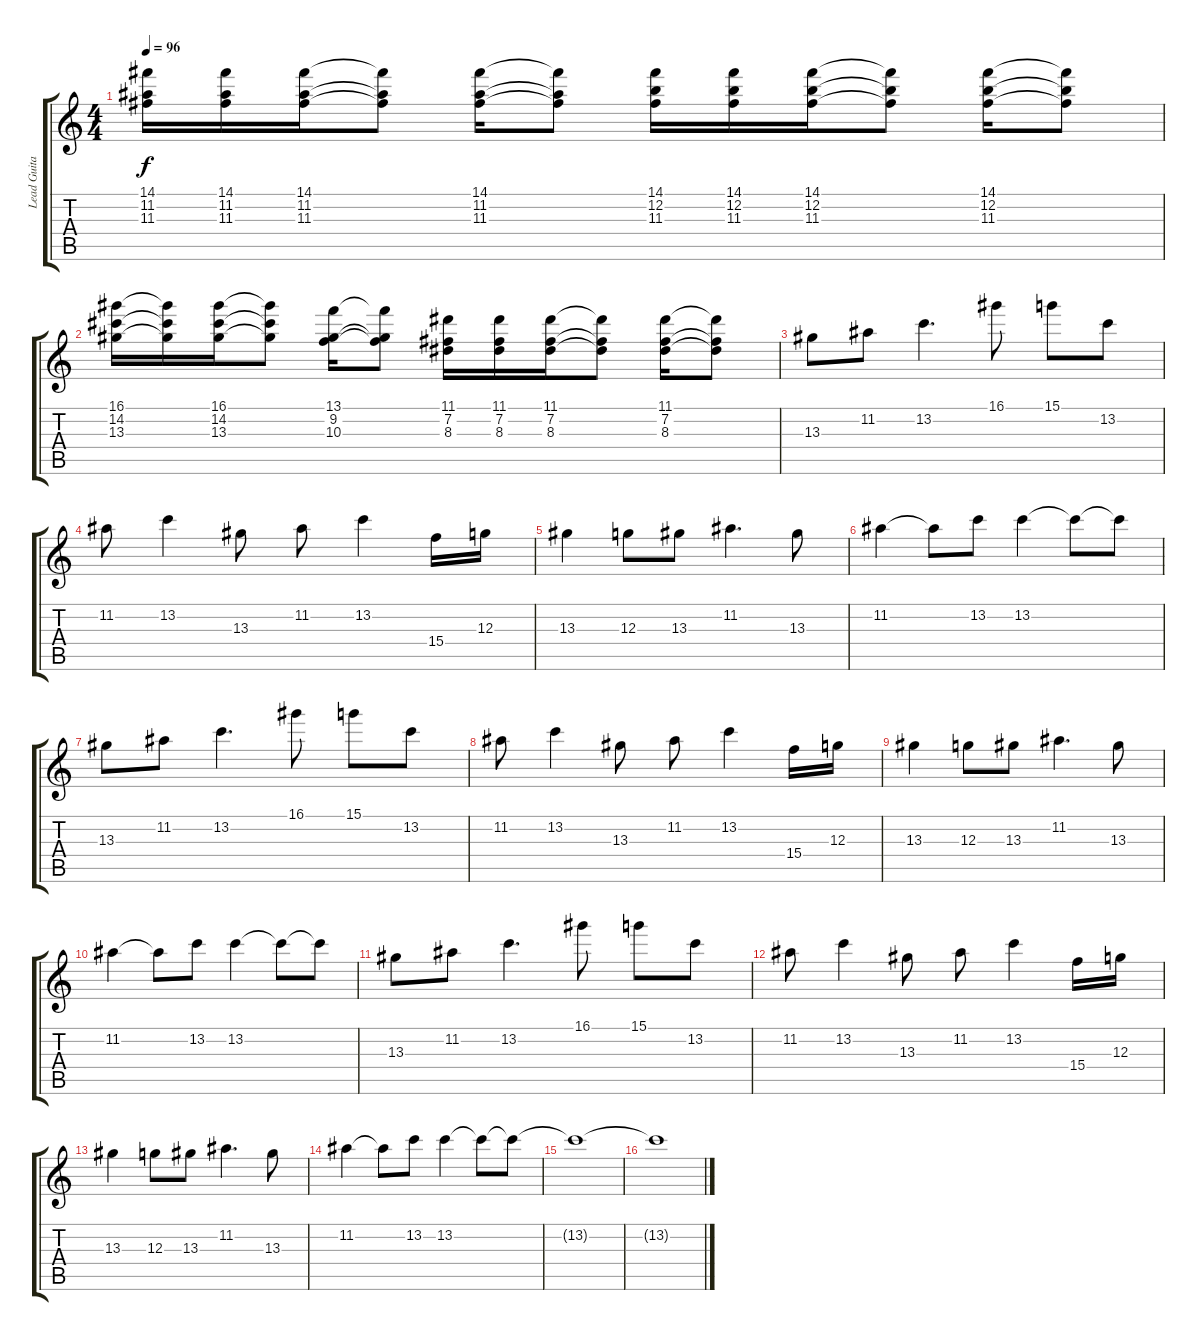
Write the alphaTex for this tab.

\track ("Lead Guitar" "Lead Guita") {instrument overdrivenguitar}
\staff {score tabs}
\tuning (E4 B3 G3 D3 A2 E2) {hide}
\ts (4 4)
\tempo 96
\clef g2
\ks c
(14.1 11.2 11.3).16{dy f} (14.1 11.2 11.3).16 (14.1 11.2 11.3).16 (14.1{t} 11.2{t} 11.3{t}).8 (14.1 11.2 11.3).16 (14.1{t} 11.2{t} 11.3{t}).8 (14.1 12.2 11.3).16 (14.1 12.2 11.3).16 (14.1 12.2 11.3).16 (14.1{t} 12.2{t} 11.3{t}).8 (14.1 12.2 11.3).16 (14.1{t} 12.2{t} 11.3{t}).8 |
(16.1 14.2 13.3).16 (16.1{t} 14.2{t} 13.3{t}).16 (16.1 14.2 13.3).16 (16.1{t} 14.2{t} 13.3{t}).8 (13.1 9.2 10.3).16 (13.1{t} 9.2{t} 10.3{t}).8 (11.1 7.2 8.3).16 (11.1 7.2 8.3).16 (11.1 7.2 8.3).16 (11.1{t} 7.2{t} 8.3{t}).8 (11.1 7.2 8.3).16 (11.1{t} 7.2{t} 8.3{t}).8 |
13.3.8 11.2.8 13.2.4{d} 16.1.8 15.1.8 13.2.8 |
11.2.8 13.2.4 13.3.8 11.2.8 13.2.4 15.4.16 12.3.16 |
13.3.4 12.3.8 13.3.8 11.2.4{d} 13.3.8 |
11.2.4 11.2{t}.8 13.2.8 13.2.4 13.2{t}.8 13.2{t}.8 |
13.3.8 11.2.8 13.2.4{d} 16.1.8 15.1.8 13.2.8 |
11.2.8 13.2.4 13.3.8 11.2.8 13.2.4 15.4.16 12.3.16 |
13.3.4 12.3.8 13.3.8 11.2.4{d} 13.3.8 |
11.2.4 11.2{t}.8 13.2.8 13.2.4 13.2{t}.8 13.2{t}.8 |
13.3.8 11.2.8 13.2.4{d} 16.1.8 15.1.8 13.2.8 |
11.2.8 13.2.4 13.3.8 11.2.8 13.2.4 15.4.16 12.3.16 |
13.3.4 12.3.8 13.3.8 11.2.4{d} 13.3.8 |
11.2.4 11.2{t}.8 13.2.8 13.2.4{beam Down} 13.2{t}.8 13.2{t}.8 |
13.2{t}.1 |
13.2{t}.1{volume 0}
